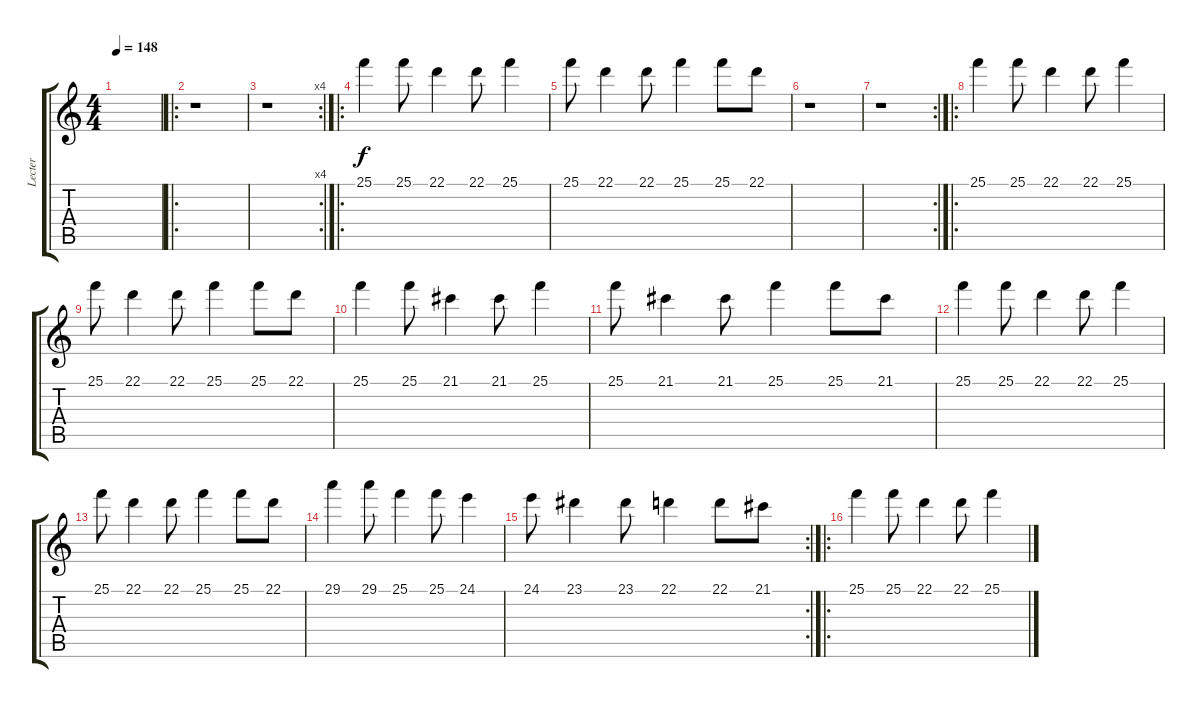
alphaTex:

\track ("Lecter" "Lecter") {instrument stringensemble1}
\staff {score tabs}
\tuning (E4 B3 G3 D3 A2 E2) {hide}
\ts (4 4)
\tempo 148
\clef g2
\ks c
|
\ro
r.1 |
\rc 4
r.1 |
\ro
25.1.4 25.1.8 22.1.4 22.1.8 25.1.4 |
25.1.8 22.1.4 22.1.8 25.1.4 25.1.8 22.1.8 |
r.1 |
\rc 2
r.1 |
\ro
25.1.4 25.1.8 22.1.4 22.1.8 25.1.4 |
25.1.8 22.1.4 22.1.8 25.1.4 25.1.8 22.1.8 |
25.1.4 25.1.8 21.1.4 21.1.8 25.1.4 |
25.1.8 21.1.4 21.1.8 25.1.4 25.1.8 21.1.8 |
25.1.4 25.1.8 22.1.4 22.1.8 25.1.4 |
25.1.8 22.1.4 22.1.8 25.1.4 25.1.8 22.1.8 |
29.1.4 29.1.8 25.1.4 25.1.8 24.1.4 |
\rc 2
24.1.8 23.1.4 23.1.8 22.1.4 22.1.8 21.1.8 |
\ro
25.1.4 25.1.8 22.1.4 22.1.8 25.1.4
